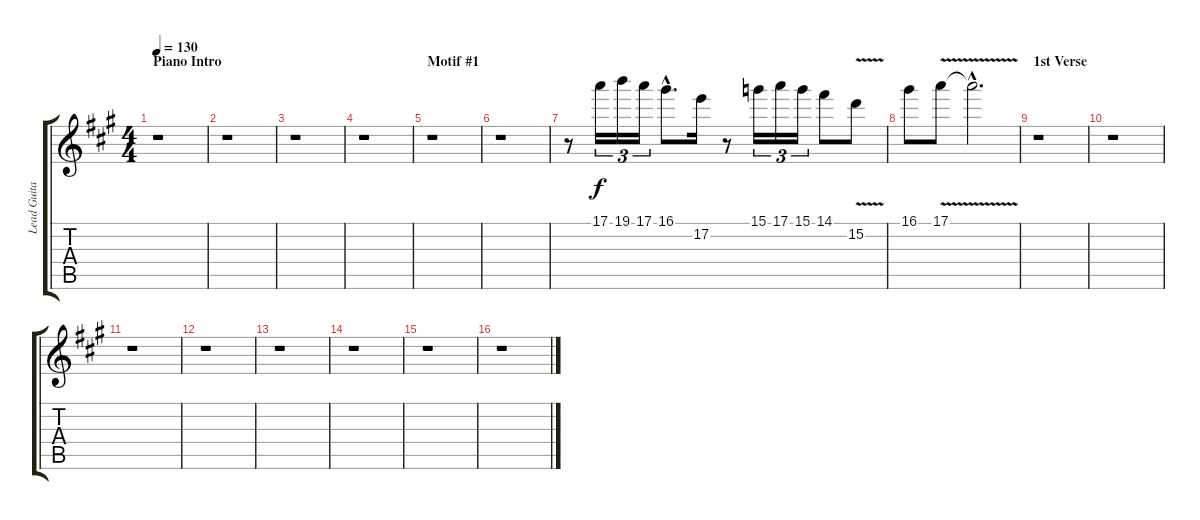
\track ("Lead Guitar" "Lead Guita") {instrument overdrivenguitar}
\staff {score tabs}
\tuning (E4 B3 G3 D3 A2 E2) {hide}
\ts (4 4)
\section ("" "Piano Intro")
\tempo 130
\clef g2
\ks a
r.1{dy f instrument overdrivenguitar} |
r.1 |
r.1 |
r.1 |
\section ("" "Motif #1")
r.1 |
r.1 |
r.8 17.1.16{tu (3 2)} 19.1.16{tu (3 2)} 17.1.16{tu (3 2)} 16.1{hac}.8{d} 17.2.16 r.8 15.1.16{tu (3 2)} 17.1.16{tu (3 2)} 15.1.16{tu (3 2)} 14.1.8 15.2{v}.8 |
16.1.8 17.1{v}.8 17.1{hac t}.2{d} |
\section ("" "1st Verse")
r.1 |
r.1 |
r.1 |
r.1 |
r.1 |
r.1 |
r.1 |
r.1
